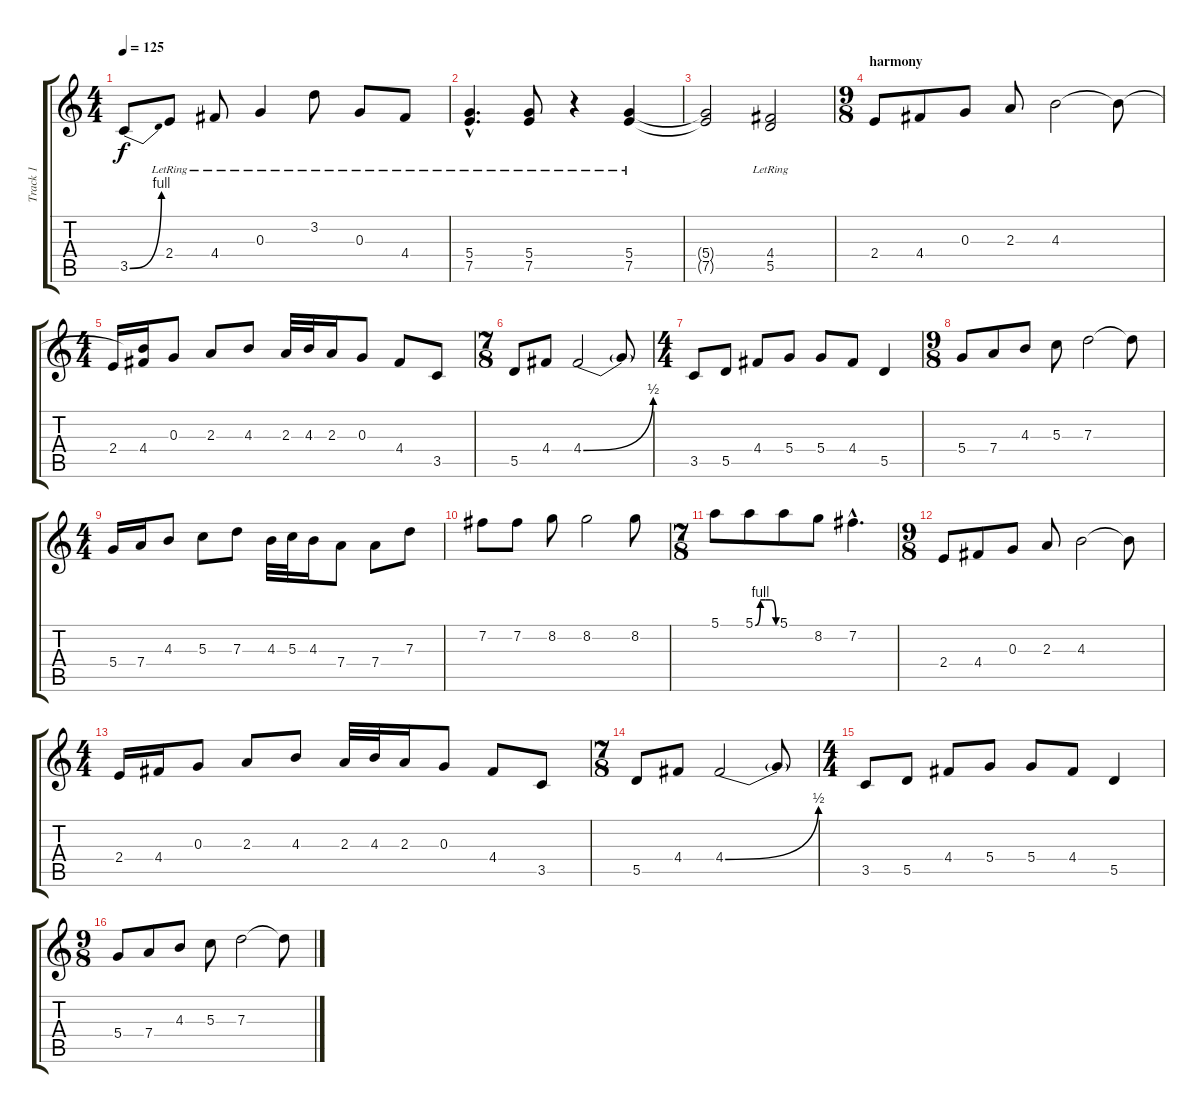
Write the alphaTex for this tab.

\track ("Track 1" "Track 1") {instrument acousticguitarsteel}
\staff {score tabs}
\tuning (E4 B3 G3 D3 A2 E2) {hide}
\ts (4 4)
\tempo 125
\clef g2
\ks c
3.5{be (bend 0 0 60 4)}.8{dy f} 2.4{lr}.8 4.4{lr}.8 0.3{lr}.4 3.2{lr}.8 0.3{lr}.8 4.4{lr}.8 |
(5.4{hac lr} 7.5{hac lr}).4{d} (5.4{lr} 7.5{lr}).8 r.4 (5.4{lr} 7.5{lr}).4 |
(5.4{t} 7.5{t}).2 (4.4{lr} 5.5{lr}).2 |
\ts (9 8)
\section ("" "harmony")
2.4.8 4.4.8 0.3.8 2.3.8 4.3.2 4.3{t}.8 |
\ts (4 4)
2.4.16 (4.3{t} 4.4).16 0.3.8 2.3.8 4.3.8 2.3.32 4.3.32 2.3.16 0.3.8 4.4.8 3.5.8 |
\ts (7 8)
5.5.8 4.4.8 4.4{be (bend 0 0 60 2)}.2 4.4{t}.8 |
\ts (4 4)
3.5.8 5.5.8 4.4.8 5.4.8 5.4.8 4.4.8 5.5.4 |
\ts (9 8)
5.4.8 7.4.8 4.3.8 5.3.8 7.3.2 7.3{t}.8 |
\ts (4 4)
5.4.16 7.4.16 4.3.8 5.3.8 7.3.8 4.3.32 5.3.32 4.3.16 7.4.8 7.4.8 7.3.8 |
7.2.8 7.2.8 8.2.8 8.2.2 8.2.8 |
\ts (7 8)
5.1.8 5.1{be (custom 0 0 15 4 30 4 45 4 60 0)}.8 5.1.8 8.2.8 7.2{hac}.4{d} |
\ts (9 8)
2.4.8 4.4.8 0.3.8 2.3.8 4.3.2 4.3{t}.8 |
\ts (4 4)
2.4.16 4.4.16 0.3.8 2.3.8 4.3.8 2.3.32 4.3.32 2.3.16 0.3.8 4.4.8 3.5.8 |
\ts (7 8)
5.5.8 4.4.8 4.4{be (bend 0 0 60 2)}.2 4.4{t}.8 |
\ts (4 4)
3.5.8 5.5.8 4.4.8 5.4.8 5.4.8 4.4.8 5.5.4 |
\ts (9 8)
5.4.8 7.4.8 4.3.8 5.3.8 7.3.2 7.3{t}.8
